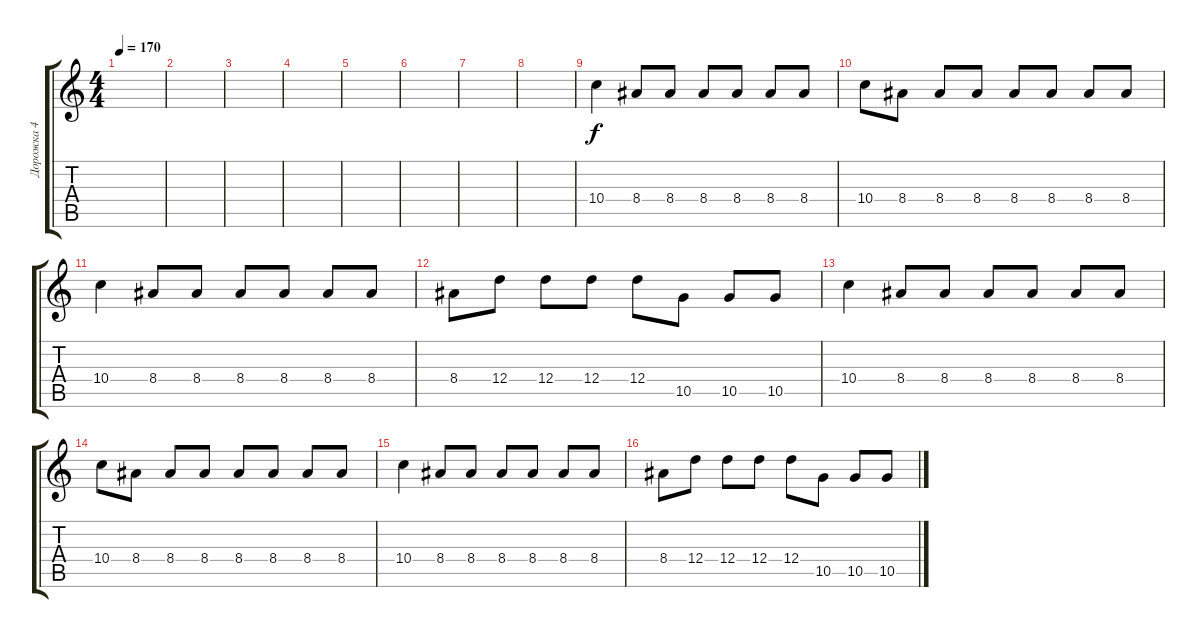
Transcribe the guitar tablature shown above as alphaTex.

\track ("Дорожка 4" "Дорожка 4") {instrument overdrivenguitar}
\staff {score tabs}
\tuning (E4 B3 G3 D3 A2 E2) {hide}
\ts (4 4)
\tempo 170
\clef g2
\ks c
|
|
|
|
|
|
|
|
10.4.4 8.4.8 8.4.8 8.4.8 8.4.8 8.4.8 8.4.8 |
10.4.8 8.4.8 8.4.8 8.4.8 8.4.8 8.4.8 8.4.8 8.4.8 |
10.4.4 8.4.8 8.4.8 8.4.8 8.4.8 8.4.8 8.4.8 |
8.4.8 12.4.8 12.4.8 12.4.8 12.4.8 10.5.8 10.5.8 10.5.8 |
10.4.4 8.4.8 8.4.8 8.4.8 8.4.8 8.4.8 8.4.8 |
10.4.8 8.4.8 8.4.8 8.4.8 8.4.8 8.4.8 8.4.8 8.4.8 |
10.4.4 8.4.8 8.4.8 8.4.8 8.4.8 8.4.8 8.4.8 |
8.4.8 12.4.8 12.4.8 12.4.8 12.4.8 10.5.8 10.5.8 10.5.8
